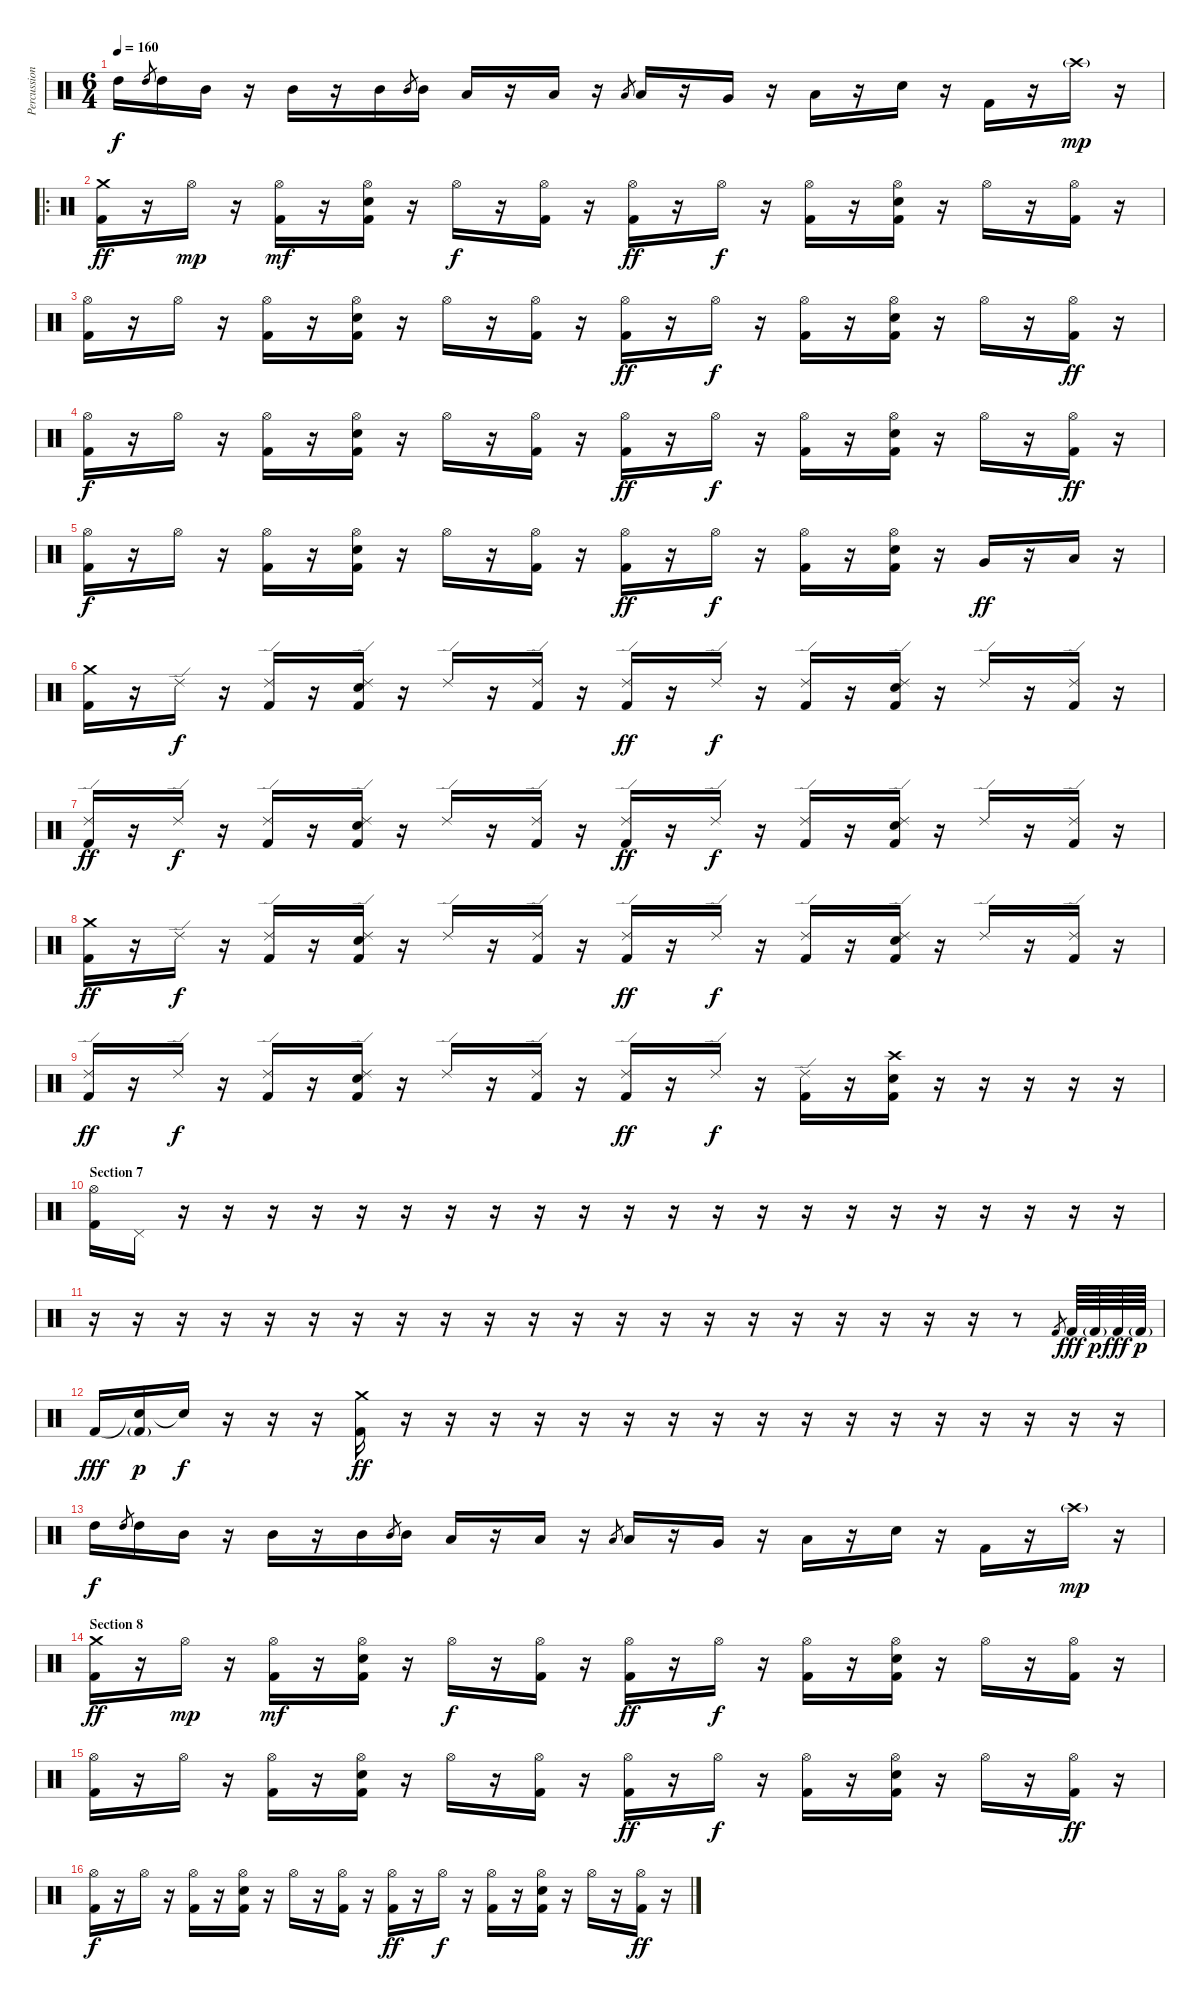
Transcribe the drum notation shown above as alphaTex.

\track ("Percussion" "Percussion") {instrument percussion}
\staff {score}
\articulation defaults
\ts (6 4)
\tempo 160
\clef neutral
\ks c "High Tom (hit)".16{dy f} "High Tom (hit)".8{gr} "High Tom (hit)".16 "Mid Tom (hit)".16
r.16 "Mid Tom (hit)".16 r.16 "Mid Tom (hit)".16 "Mid Tom (hit)".8{gr} "Mid Tom (hit)".16 "Low Tom (hit)".16 r.16 "Low Tom (hit)".16 r.16 "Low Tom (hit)".8{gr} "Low Tom (hit)".16 r.16 "Very Low Tom (hit)".16 r.16 "Low Floor Tom (hit)".16 r.16 "Electric Snare (hit)".16 r.16 "Kick (hit) 2".16 r.16 "Crash high (hit)"{g}.16{dy mp} r.16 |
\ro
("Crash medium (hit)" "Kick (hit) 2").16{dy ff} r.16 "Hi-Hat (open)".16{dy mp} r.16 ("Hi-Hat (open)" "Kick (hit) 2").16{dy mf} r.16 ("Hi-Hat (open)" "Electric Snare (hit)" "Kick (hit) 2").16 r.16 "Hi-Hat (open)".16{dy f} r.16 ("Hi-Hat (open)" "Kick (hit) 2").16 r.16 ("Hi-Hat (open)" "Kick (hit) 2").16{dy ff} r.16 "Hi-Hat (open)".16{dy f} r.16 ("Hi-Hat (open)" "Kick (hit) 2").16 r.16 ("Hi-Hat (open)" "Electric Snare (hit)" "Kick (hit) 2").16 r.16 "Hi-Hat (open)".16 r.16 ("Hi-Hat (open)" "Kick (hit) 2").16 r.16 |
("Hi-Hat (open)" "Kick (hit) 2").16 r.16 "Hi-Hat (open)".16 r.16 ("Hi-Hat (open)" "Kick (hit) 2").16 r.16 ("Hi-Hat (open)" "Electric Snare (hit)" "Kick (hit) 2").16 r.16 "Hi-Hat (open)".16 r.16 ("Hi-Hat (open)" "Kick (hit) 2").16 r.16 ("Hi-Hat (open)" "Kick (hit) 2").16{dy ff} r.16 "Hi-Hat (open)".16{dy f} r.16 ("Hi-Hat (open)" "Kick (hit) 2").16 r.16 ("Hi-Hat (open)" "Electric Snare (hit)" "Kick (hit) 2").16 r.16 "Hi-Hat (open)".16 r.16 ("Hi-Hat (open)" "Kick (hit) 2").16{dy ff} r.16 |
("Hi-Hat (open)" "Kick (hit) 2").16{dy f} r.16 "Hi-Hat (open)".16 r.16 ("Hi-Hat (open)" "Kick (hit) 2").16 r.16 ("Hi-Hat (open)" "Electric Snare (hit)" "Kick (hit) 2").16 r.16 "Hi-Hat (open)".16 r.16 ("Hi-Hat (open)" "Kick (hit) 2").16 r.16 ("Hi-Hat (open)" "Kick (hit) 2").16{dy ff} r.16 "Hi-Hat (open)".16{dy f} r.16 ("Hi-Hat (open)" "Kick (hit) 2").16 r.16 ("Hi-Hat (open)" "Electric Snare (hit)" "Kick (hit) 2").16 r.16 "Hi-Hat (open)".16 r.16 ("Hi-Hat (open)" "Kick (hit) 2").16{dy ff} r.16 |
("Hi-Hat (open)" "Kick (hit) 2").16{dy f} r.16 "Hi-Hat (open)".16 r.16 ("Hi-Hat (open)" "Kick (hit) 2").16 r.16 ("Hi-Hat (open)" "Electric Snare (hit)" "Kick (hit) 2").16 r.16 "Hi-Hat (open)".16 r.16 ("Hi-Hat (open)" "Kick (hit) 2").16 r.16 ("Hi-Hat (open)" "Kick (hit) 2").16{dy ff} r.16 "Hi-Hat (open)".16{dy f} r.16 ("Hi-Hat (open)" "Kick (hit) 2").16 r.16 ("Hi-Hat (open)" "Electric Snare (hit)" "Kick (hit) 2").16 r.16 "Very Low Tom (hit)".16{dy ff} r.16 "Low Floor Tom (hit)".16 r.16 |
("Crash medium (hit)" "Kick (hit) 2").16 r.16 "Ride (edge) 2".16{dy f} r.16 ("Ride (edge) 2" "Kick (hit) 2").16 r.16 ("Ride (edge) 2" "Electric Snare (hit)" "Kick (hit) 2").16 r.16 "Ride (edge) 2".16 r.16 ("Ride (edge) 2" "Kick (hit) 2").16 r.16 ("Ride (edge) 2" "Kick (hit) 2").16{dy ff} r.16 "Ride (edge) 2".16{dy f} r.16 ("Ride (edge) 2" "Kick (hit) 2").16 r.16 ("Ride (edge) 2" "Electric Snare (hit)" "Kick (hit) 2").16 r.16 "Ride (edge) 2".16 r.16 ("Ride (edge) 2" "Kick (hit) 2").16 r.16 |
("Ride (edge) 2" "Kick (hit) 2").16{dy ff} r.16 "Ride (edge) 2".16{dy f} r.16 ("Ride (edge) 2" "Kick (hit) 2").16 r.16 ("Ride (edge) 2" "Electric Snare (hit)" "Kick (hit) 2").16 r.16 "Ride (edge) 2".16 r.16 ("Ride (edge) 2" "Kick (hit) 2").16 r.16 ("Ride (edge) 2" "Kick (hit) 2").16{dy ff} r.16 "Ride (edge) 2".16{dy f} r.16 ("Ride (edge) 2" "Kick (hit) 2").16 r.16 ("Ride (edge) 2" "Electric Snare (hit)" "Kick (hit) 2").16 r.16 "Ride (edge) 2".16 r.16 ("Ride (edge) 2" "Kick (hit) 2").16 r.16 |
("Crash medium (hit)" "Kick (hit) 2").16{dy ff} r.16 "Ride (edge) 2".16{dy f} r.16 ("Ride (edge) 2" "Kick (hit) 2").16 r.16 ("Ride (edge) 2" "Electric Snare (hit)" "Kick (hit) 2").16 r.16 "Ride (edge) 2".16 r.16 ("Ride (edge) 2" "Kick (hit) 2").16 r.16 ("Ride (edge) 2" "Kick (hit) 2").16{dy ff} r.16 "Ride (edge) 2".16{dy f} r.16 ("Ride (edge) 2" "Kick (hit) 2").16 r.16 ("Ride (edge) 2" "Electric Snare (hit)" "Kick (hit) 2").16 r.16 "Ride (edge) 2".16 r.16 ("Ride (edge) 2" "Kick (hit) 2").16 r.16 |
("Ride (edge) 2" "Kick (hit) 2").16{dy ff} r.16 "Ride (edge) 2".16{dy f} r.16 ("Ride (edge) 2" "Kick (hit) 2").16 r.16 ("Ride (edge) 2" "Electric Snare (hit)" "Kick (hit) 2").16 r.16 "Ride (edge) 2".16 r.16 ("Ride (edge) 2" "Kick (hit) 2").16 r.16 ("Ride (edge) 2" "Kick (hit) 2").16{dy ff} r.16 "Ride (edge) 2".16{dy f} r.16 ("Ride (edge) 2" "Kick (hit) 2").16 r.16 ("Crash high (hit)" "Electric Snare (hit)" "Kick (hit) 2").16 r.16 r.16 r.16 r.16 r.16 |
\section ("" "Section 7")
("Hi-Hat (open)" "Kick (hit) 2").16 "Pedal Hi-Hat (hit)".16 r.16 r.16 r.16 r.16 r.16 r.16 r.16 r.16 r.16 r.16 r.16 r.16 r.16 r.16 r.16 r.16 r.16 r.16 r.16 r.16 r.16 r.16 |
r.16 r.16 r.16 r.16 r.16 r.16 r.16 r.16 r.16 r.16 r.16 r.16 r.16 r.16 r.16 r.16 r.16 r.16 r.16 r.16 r.16 r.8{volume 16} "Kick (hit) 2".8{gr} "Kick (hit) 2".64{dy fff} "Kick (hit) 2"{g}.64{dy p} "Kick (hit) 2".64{dy fff} "Kick (hit) 2"{g}.64{dy p} |
"Kick (hit) 2".16{dy fff} ("Snare (hit)"{t} "Kick (hit) 2"{g}).16{dy p} "Snare (hit)"{t}.16{dy f volume 13} r.16 r.16 r.16 ("Crash medium (hit)" "Kick (hit) 2").16{dy ff} r.16 r.16 r.16 r.16 r.16 r.16 r.16 r.16 r.16 r.16 r.16 r.16 r.16 r.16 r.16 r.16 r.16 |
"High Tom (hit)".16{dy f} "High Tom (hit)".8{gr} "High Tom (hit)".16 "Mid Tom (hit)".16 r.16 "Mid Tom (hit)".16 r.16 "Mid Tom (hit)".16 "Mid Tom (hit)".8{gr} "Mid Tom (hit)".16 "Low Tom (hit)".16 r.16 "Low Tom (hit)".16 r.16 "Low Tom (hit)".8{gr} "Low Tom (hit)".16 r.16 "Very Low Tom (hit)".16 r.16 "Low Floor Tom (hit)".16 r.16 "Electric Snare (hit)".16 r.16 "Kick (hit) 2".16 r.16 "Crash high (hit)"{g}.16{dy mp} r.16 |
\section ("" "Section 8")
("Crash medium (hit)" "Kick (hit) 2").16{dy ff} r.16 "Hi-Hat (open)".16{dy mp} r.16 ("Hi-Hat (open)" "Kick (hit) 2").16{dy mf} r.16 ("Hi-Hat (open)" "Electric Snare (hit)" "Kick (hit) 2").16 r.16 "Hi-Hat (open)".16{dy f} r.16 ("Hi-Hat (open)" "Kick (hit) 2").16 r.16 ("Hi-Hat (open)" "Kick (hit) 2").16{dy ff} r.16 "Hi-Hat (open)".16{dy f} r.16 ("Hi-Hat (open)" "Kick (hit) 2").16 r.16 ("Hi-Hat (open)" "Electric Snare (hit)" "Kick (hit) 2").16 r.16 "Hi-Hat (open)".16 r.16 ("Hi-Hat (open)" "Kick (hit) 2").16 r.16 |
("Hi-Hat (open)" "Kick (hit) 2").16 r.16 "Hi-Hat (open)".16 r.16 ("Hi-Hat (open)" "Kick (hit) 2").16 r.16 ("Hi-Hat (open)" "Electric Snare (hit)" "Kick (hit) 2").16 r.16 "Hi-Hat (open)".16 r.16 ("Hi-Hat (open)" "Kick (hit) 2").16 r.16 ("Hi-Hat (open)" "Kick (hit) 2").16{dy ff} r.16 "Hi-Hat (open)".16{dy f} r.16 ("Hi-Hat (open)" "Kick (hit) 2").16 r.16 ("Hi-Hat (open)" "Electric Snare (hit)" "Kick (hit) 2").16 r.16 "Hi-Hat (open)".16 r.16 ("Hi-Hat (open)" "Kick (hit) 2").16{dy ff} r.16 |
("Hi-Hat (open)" "Kick (hit) 2").16{dy f} r.16 "Hi-Hat (open)".16 r.16 ("Hi-Hat (open)" "Kick (hit) 2").16 r.16 ("Hi-Hat (open)" "Electric Snare (hit)" "Kick (hit) 2").16 r.16 "Hi-Hat (open)".16 r.16 ("Hi-Hat (open)" "Kick (hit) 2").16 r.16 ("Hi-Hat (open)" "Kick (hit) 2").16{dy ff} r.16 "Hi-Hat (open)".16{dy f} r.16 ("Hi-Hat (open)" "Kick (hit) 2").16 r.16 ("Hi-Hat (open)" "Electric Snare (hit)" "Kick (hit) 2").16 r.16 "Hi-Hat (open)".16 r.16 ("Hi-Hat (open)" "Kick (hit) 2").16{dy ff} r.16
